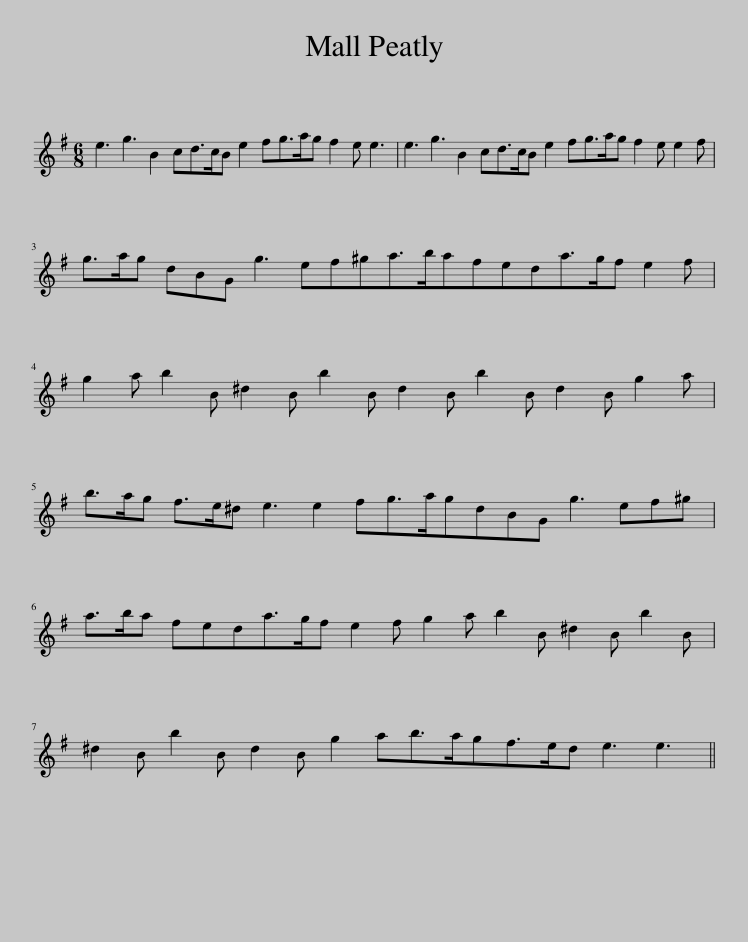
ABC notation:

X:1
L:1/8
M:6/8
I:linebreak $
K:Emin
V:1 treble
V:1
 e3 g3 B2 cd>cB e2 fg>ag f2 e e3 | e3 g3 B2 cd>cB e2 fg>ag f2 e e2 f |$ g>ag dBG g3 ef^ga>bafeda>gf e2 f |$ g2 a b2 B ^d2 B b2 B d2 B b2 B d2 B g2 a |$ b>ag f>e^d e3 e2 fg>agdBG g3 ef^g |$ %5
 a>ba feda>gf e2 f g2 a b2 B ^d2 B b2 B |$ ^d2 B b2 B d2 B g2 ab>agf>ed e3 e3 || %7
